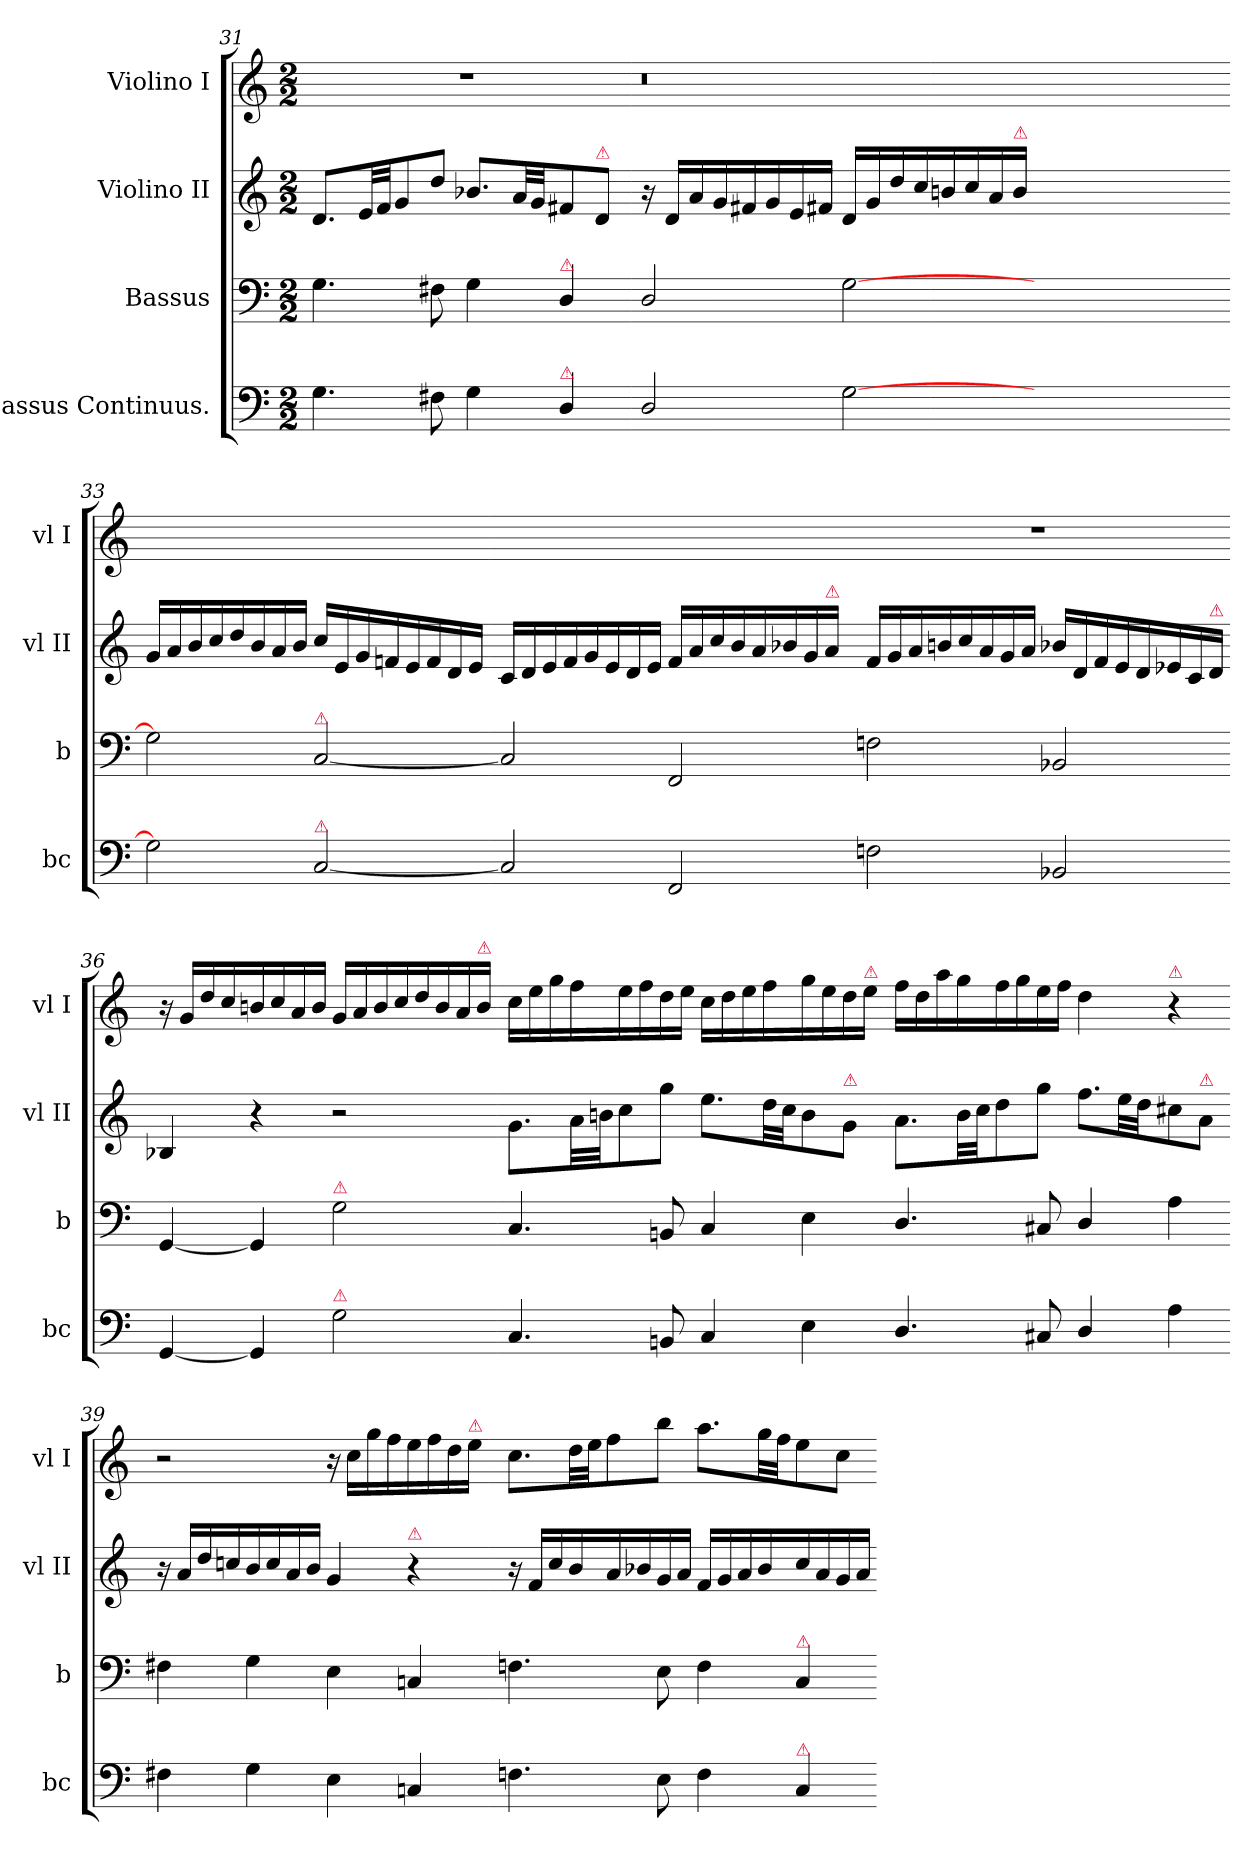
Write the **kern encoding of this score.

**kern	**kern	**kern	**kern
*part4	*part3	*part2	*part1
*staff4	*staff3	*staff2	*staff1
*I"Bassus Continuus.	*I"Bassus	*I"Violino II	*I"Violino I
*I'bc	*I'b	*I'vl II	*I'vl I
*clefF4	*clefF4	*clefG2	*clefG2
*k[]	*k[]	*k[]	*k[]
*C:	*C:	*C:	*C:
*M2/2	*M2/2	*M2/2	*M2/2
=31	=31	=31	=31
4.G\	4.G\	8.d/L	1r
.	.	32e/LL	.
.	.	32f/JJ	.
.	.	8g/	.
8F#X\	8F#X\	8dd/J	.
4G\	4G\	8.b-X/L	.
.	.	32a/LL	.
.	.	32g/JJ	.
!	!LO:TX:a:color=crimson:t=⚠	!	!
!LO:TX:a:color=crimson:t=⚠	!	!	!
4D/	4D/	8f#X/	.
!	!	!LO:TX:a:color=crimson:t=⚠	!
.	.	8d/J	.
=32-	=32-	=32-	=32-
2D/	2D/	16r	0.r
.	.	16d/LL	.
.	.	16a/	.
.	.	16g/	.
.	.	16f#X/	.
.	.	16g/	.
.	.	16e/	.
.	.	16f#X/JJ	.
[2G\	[2G\	16d/LL	.
.	.	16g/	.
.	.	16dd/	.
.	.	16cc/	.
.	.	16bn/	.
.	.	16cc/	.
.	.	16a/	.
!	!	!LO:TX:a:color=crimson:t=⚠	!
.	.	16b/JJ	.
0ryy	0ryy	0ryy	.
=33-	=33-	=33-	=33-
2G\]	2G\]	16g/LL	1ryy
.	.	16a/	.
.	.	16b/	.
.	.	16cc/	.
.	.	16dd/	.
.	.	16b/	.
.	.	16a/	.
.	.	16b/JJ	.
!	!LO:TX:a:color=crimson:t=⚠	!	!
!LO:TX:a:color=crimson:t=⚠	!	!	!
[2C/	[2C/	16cc/LL	.
.	.	16e/	.
.	.	16g/	.
.	.	16fn/	.
.	.	16e/	.
.	.	16f/	.
.	.	16d/	.
.	.	16e/JJ	.
=34-	=34-	=34-	=34-
2C/]	2C/]	16c/LL	1ryy
.	.	16d/	.
.	.	16e/	.
.	.	16f/	.
.	.	16g/	.
.	.	16e/	.
.	.	16d/	.
.	.	16e/JJ	.
2FF/	2FF/	16f/LL	.
.	.	16a/	.
.	.	16cc/	.
.	.	16b/	.
.	.	16a/	.
.	.	16b-X/	.
.	.	16g/	.
!	!	!LO:TX:a:color=crimson:t=⚠	!
.	.	16a/JJ	.
=35-	=35-	=35-	=35-
2Fn\	2Fn\	16f/LL	1r
.	.	16g/	.
.	.	16a/	.
.	.	16bn/	.
.	.	16cc/	.
.	.	16a/	.
.	.	16g/	.
.	.	16a/JJ	.
2BB-X/	2BB-X/	16b-X/LL	.
.	.	16d/	.
.	.	16f/	.
.	.	16e/	.
.	.	16d/	.
.	.	16e-X/	.
.	.	16c/	.
!	!	!LO:TX:a:color=crimson:t=⚠	!
.	.	16d/JJ	.
=36-	=36-	=36-	=36-
[4GG/	[4GG/	4B-X/	16r
.	.	.	16g/LL
.	.	.	16dd/
.	.	.	16cc/
4GG/]	4GG/]	4r	16bn/
.	.	.	16cc/
.	.	.	16a/
.	.	.	16b/JJ
!	!LO:TX:a:color=crimson:t=⚠	!	!
!LO:TX:a:color=crimson:t=⚠	!	!	!
2G\	2G\	2r	16g/LL
.	.	.	16a/
.	.	.	16b/
.	.	.	16cc/
.	.	.	16dd/
.	.	.	16b/
.	.	.	16a/
!	!	!	!LO:TX:a:color=crimson:t=⚠
.	.	.	16b/JJ
=37-	=37-	=37-	=37-
4.C/	4.C/	8.g\L	16cc\LL
.	.	.	16ee\
.	.	.	16gg\
.	.	32a\LL	16ff\
.	.	32bn\JJ	.
.	.	8cc\	16ee\
.	.	.	16ff\
8BBn/	8BBn/	8gg\J	16dd\
.	.	.	16ee\JJ
4C/	4C/	8.ee\L	16cc\LL
.	.	.	16dd\
.	.	.	16ee\
.	.	32dd\LL	16ff\
.	.	32cc\JJ	.
4E\	4E\	8b\	16gg\
.	.	.	16ee\
!	!	!LO:TX:a:color=crimson:t=⚠	!
.	.	8g\J	16dd\
!	!	!	!LO:TX:a:color=crimson:t=⚠
.	.	.	16ee\JJ
=38-	=38-	=38-	=38-
4.D/	4.D/	8.a\L	16ff\LL
.	.	.	16dd\
.	.	.	16aa\
.	.	32b\LL	16gg\
.	.	32cc\JJ	.
.	.	8dd\	16ff\
.	.	.	16gg\
8C#X/	8C#X/	8gg\J	16ee\
.	.	.	16ff\JJ
4D/	4D/	8.ff\L	4dd\
.	.	32ee\LL	.
.	.	32dd\JJ	.
!	!	!	!LO:TX:a:color=crimson:t=⚠
4A\	4A\	8cc#X\	4r
!	!	!LO:TX:a:color=crimson:t=⚠	!
.	.	8a\J	.
=39-	=39-	=39-	=39-
4F#X\	4F#X\	16r	2r
.	.	16a/LL	.
.	.	16dd/	.
.	.	16ccn/	.
4G\	4G\	16b/	.
.	.	16cc/	.
.	.	16a/	.
.	.	16b/JJ	.
4E\	4E\	4g/	16r
.	.	.	16cc\LL
.	.	.	16gg\
.	.	.	16ff\
!	!	!LO:TX:a:color=crimson:t=⚠	!
4Cn/	4Cn/	4r	16ee\
.	.	.	16ff\
.	.	.	16dd\
!	!	!	!LO:TX:a:color=crimson:t=⚠
.	.	.	16ee\JJ
=40-	=40-	=40-	=40-
4.Fn\	4.Fn\	16r	8.cc\L
.	.	16f/LL	.
.	.	16cc/	.
.	.	16b/	32dd\LL
.	.	.	32ee\JJ
.	.	16a/	8ff\
.	.	16b-X/	.
8E\	8E\	16g/	8bb\J
.	.	16a/JJ	.
4F\	4F\	16f/LL	8.aa\L
.	.	16g/	.
.	.	16a/	.
.	.	16b-/	32gg\LL
.	.	.	32ff\JJ
!	!LO:TX:a:color=crimson:t=⚠	!	!
!LO:TX:a:color=crimson:t=⚠	!	!	!
4C/	4C/	16cc/	8ee\
.	.	16a/	.
.	.	16g/	8cc\J
.	.	16a/JJ	.
=-	=-	=-	=-
*-	*-	*-	*-
